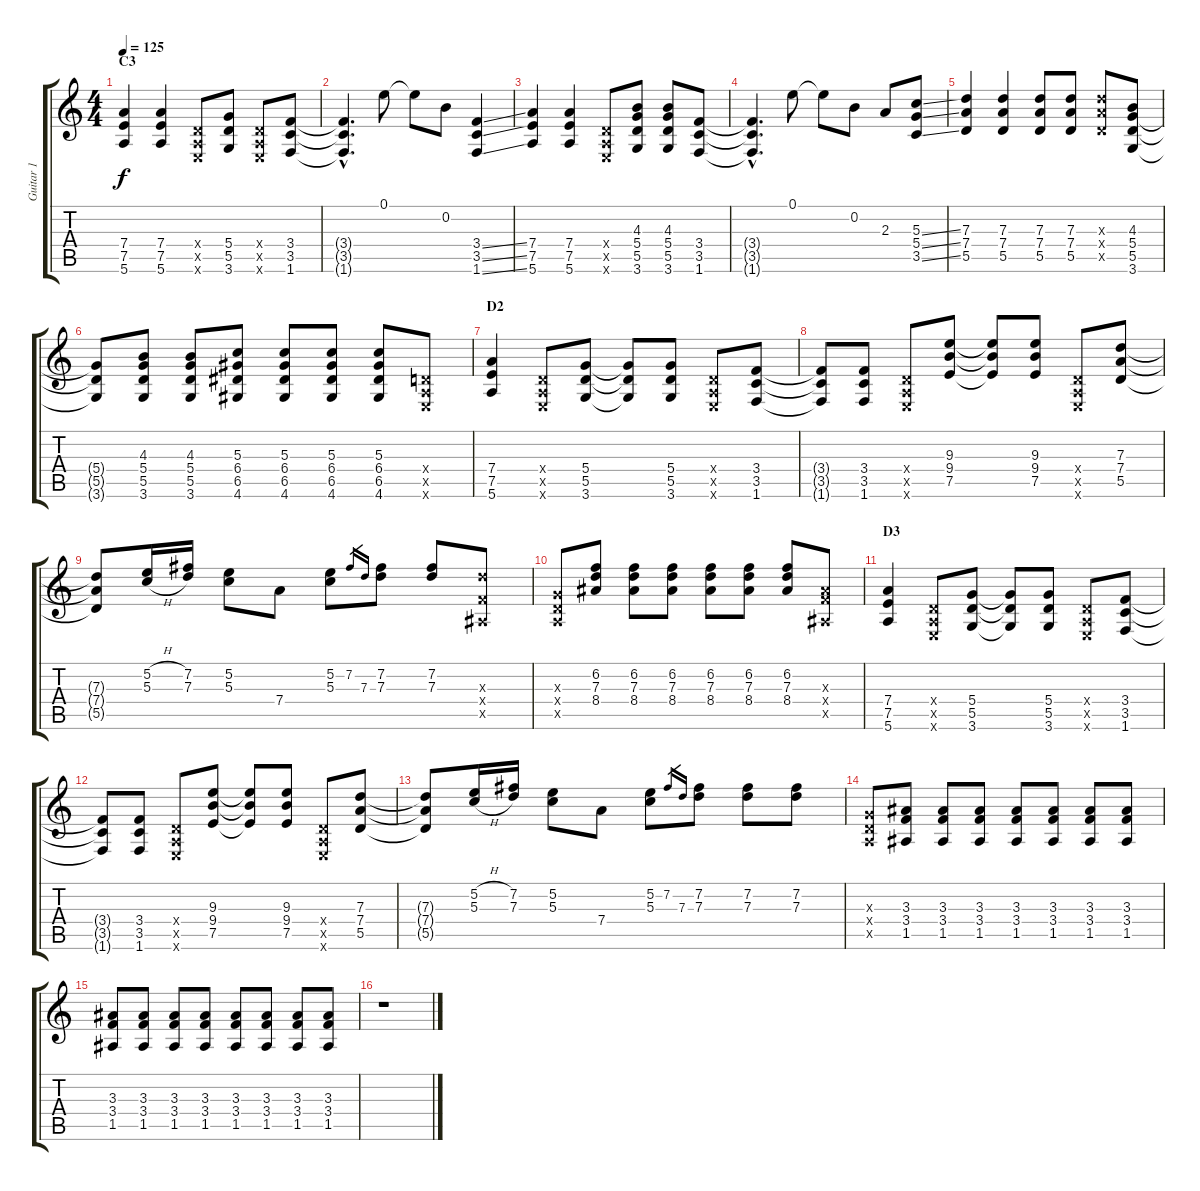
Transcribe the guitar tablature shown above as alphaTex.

\track ("Guitar 1" "Guitar 1") {instrument overdrivenguitar}
\staff {score tabs}
\tuning (E4 B3 G3 D3 A2 E2) {hide}
\ts (4 4)
\section ("" "C3")
\tempo 125
\clef g2
\ks c
(7.4 7.5 5.6).4{dy f} (7.4 7.5 5.6).4 (0.4{x} 0.5{x} 0.6{x}).8 (5.4 5.5 3.6).8 (0.4{x} 0.5{x} 0.6{x}).8 (3.4 3.5 1.6).8 |
(3.4{hac t} 3.5{hac t} 1.6{hac t}).4{d} 0.1.8 0.1{t}.8 0.2.8 (3.4{ss} 3.5{ss} 1.6{ss}).4 |
(7.4 7.5 5.6).4 (7.4 7.5 5.6).4 (0.4{x} 0.5{x} 0.6{x}).8 (4.3 5.4 5.5 3.6).8 (4.3 5.4 5.5 3.6).8 (3.4 3.5 1.6).8 |
(3.4{hac t} 3.5{hac t} 1.6{hac t}).4{d} 0.1.8 0.1{t}.8 0.2.8 2.3.8 (5.3{ss} 5.4{ss} 3.5{ss}).8 |
(7.3 7.4 5.5).4 (7.3 7.4 5.5).4 (7.3 7.4 5.5).8 (7.3 7.4 5.5).8 (7.3{x} 7.4{x} 5.5{x}).8 (4.3 5.4 5.5 3.6).8 |
(5.4{t} 5.5{t} 3.6{t}).8 (4.3 5.4 5.5 3.6).8 (4.3 5.4 5.5 3.6).8 (5.3 6.4 6.5 4.6).8 (5.3 6.4 6.5 4.6).8 (5.3 6.4 6.5 4.6).8 (5.3 6.4 6.5 4.6).8 (0.4{x} 0.5{x} 0.6{x}).8 |
\section ("" "D2")
(7.4 7.5 5.6).4 (0.4{x} 0.5{x} 0.6{x}).8 (5.4 5.5 3.6).8 (5.4{t} 5.5{t} 3.6{t}).8 (5.4 5.5 3.6).8 (0.4{x} 0.5{x} 0.6{x}).8 (3.4 3.5 1.6).8 |
(3.4{t} 3.5{t} 1.6{t}).8 (3.4 3.5 1.6).8 (0.4{x} 0.5{x} 0.6{x}).8 (9.3 9.4 7.5).8 (9.3{t} 9.4{t} 7.5{t}).8 (9.3 9.4 7.5).8 (0.4{x} 0.5{x} 0.6{x}).8 (7.3 7.4 5.5).8 |
(7.3{t} 7.4{t} 5.5{t}).8 (5.2{h} 5.3{h}).16 (7.2 7.3).16 (5.2 5.3).8 7.4.8 (5.2 5.3).8 7.2.16{gr} 7.3.16{gr} (7.2 7.3).8 (7.2 7.3).8 (7.3{x} 3.4{x} 1.5{x}).8 |
(0.3{x} 0.4{x} 0.5{x}).8 (6.2 7.3 8.4).8 (6.2 7.3 8.4).8 (6.2 7.3 8.4).8 (6.2 7.3 8.4).8 (6.2 7.3 8.4).8 (6.2 7.3 8.4).8 (3.3{x} 3.4{x} 1.5{x}).8 |
\section ("" "D3")
(7.4 7.5 5.6).4 (0.4{x} 0.5{x} 0.6{x}).8 (5.4 5.5 3.6).8 (5.4{t} 5.5{t} 3.6{t}).8 (5.4 5.5 3.6).8 (0.4{x} 0.5{x} 0.6{x}).8 (3.4 3.5 1.6).8 |
(3.4{t} 3.5{t} 1.6{t}).8 (3.4 3.5 1.6).8 (0.4{x} 0.5{x} 0.6{x}).8 (9.3 9.4 7.5).8 (9.3{t} 9.4{t} 7.5{t}).8 (9.3 9.4 7.5).8 (0.4{x} 0.5{x} 0.6{x}).8 (7.3 7.4 5.5).8 |
(7.3{t} 7.4{t} 5.5{t}).8 (5.2{h} 5.3{h}).16 (7.2 7.3).16 (5.2 5.3).8 7.4.8 (5.2 5.3).8 7.2.16{gr} 7.3.16{gr} (7.2 7.3).8 (7.2 7.3).8 (7.2 7.3).8 |
(0.3{x} 0.4{x} 0.5{x}).8 (3.3 3.4 1.5).8 (3.3 3.4 1.5).8 (3.3 3.4 1.5).8 (3.3 3.4 1.5).8 (3.3 3.4 1.5).8 (3.3 3.4 1.5).8 (3.3 3.4 1.5).8 |
(3.3 3.4 1.5).8 (3.3 3.4 1.5).8 (3.3 3.4 1.5).8 (3.3 3.4 1.5).8 (3.3 3.4 1.5).8 (3.3 3.4 1.5).8 (3.3 3.4 1.5).8 (3.3 3.4 1.5).8 |
r.1
